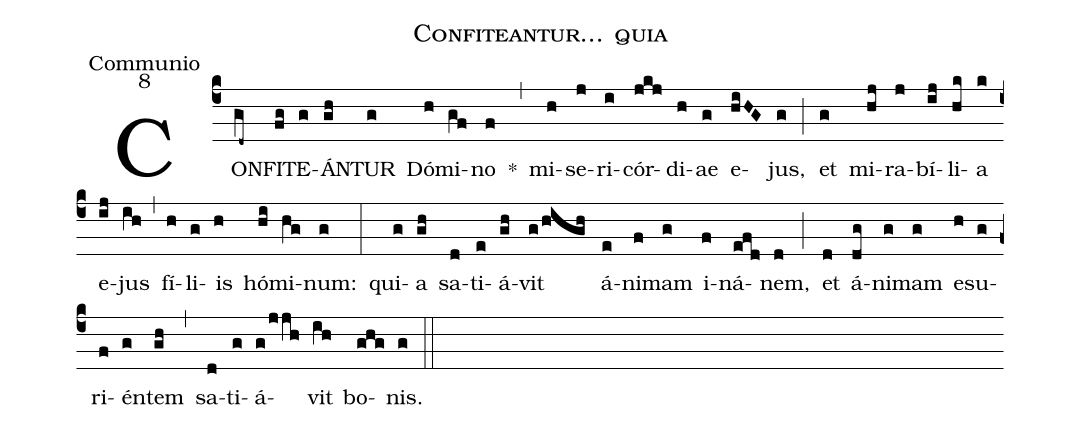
name:Confiteantur... quia;
office-part:Communio;
mode:8;
%%
(c4) CON(gd~)FI(fg)TE(g)ÁN(gh)TUR(g) Dó(h)mi(gf)no(f) *(,) mi(h)se(j)ri(i)cór(jkj)di(h)ae(g) e(hiHG)jus,(g) (;) et(g) mi(hj)ra(j)bí(ij)li(hk)a(k) e(ij)jus(ih) (,) fí(h)li(g)is(h) hó(hi)mi(hg)num:(g) (:) qui(g)a(gh) sa(d)ti(e)á(gh)vit(g/high) á(e)ni(f)mam(g) i(f)ná(efd)nem,(d) (;) et(d) á(dg)ni(g)mam(g) e(h)su(g)ri(f)én(g)tem(gh) (,) sa(d)ti(g)á(g/jjh)vit(ih) bo(ghg)nis.(g) (::)
